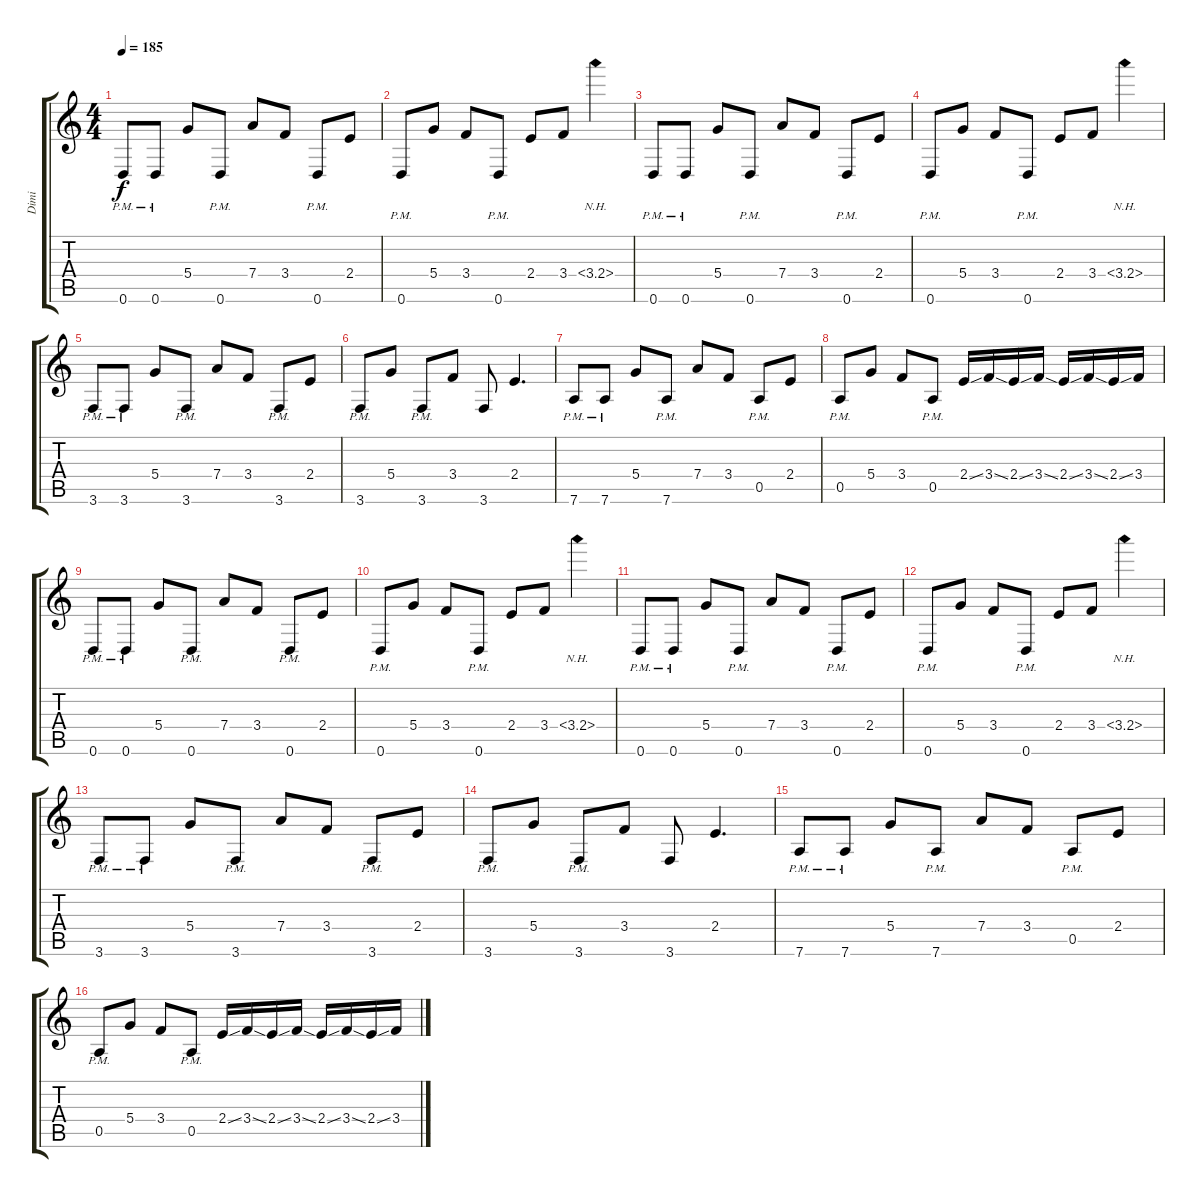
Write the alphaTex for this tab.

\track ("Dimi" "Dimi") {instrument distortionguitar}
\staff {score tabs}
\tuning (E4 B3 G3 D3 A2 D2) {hide}
\ts (4 4)
\tempo 185
\clef g2
\ks c
0.6{pm}.8{dy f} 0.6{pm}.8 5.4.8 0.6{pm}.8 7.4.8 3.4.8 0.6{pm}.8 2.4.8 |
0.6{pm}.8 5.4.8 3.4.8 0.6{pm}.8 2.4.8 3.4.8 3.4{nh}.4 |
0.6{pm}.8 0.6{pm}.8 5.4.8 0.6{pm}.8 7.4.8 3.4.8 0.6{pm}.8 2.4.8 |
0.6{pm}.8 5.4.8 3.4.8 0.6{pm}.8 2.4.8 3.4.8 3.4{nh}.4 |
3.6{pm}.8 3.6{pm}.8 5.4.8 3.6{pm}.8 7.4.8 3.4.8 3.6{pm}.8 2.4.8 |
3.6{pm}.8 5.4.8 3.6{pm}.8 3.4.8 3.6.8 2.4.4{d} |
7.6{pm}.8 7.6{pm}.8 5.4.8 7.6{pm}.8 7.4.8 3.4.8 0.5{pm}.8 2.4.8 |
0.5{pm}.8 5.4.8 3.4.8 0.5{pm}.8 2.4{ss}.16 3.4{ss}.16 2.4{ss}.16 3.4{ss}.16 2.4{ss}.16 3.4{ss}.16 2.4{ss}.16 3.4.16 |
0.6{pm}.8 0.6{pm}.8 5.4.8 0.6{pm}.8 7.4.8 3.4.8 0.6{pm}.8 2.4.8 |
0.6{pm}.8 5.4.8 3.4.8 0.6{pm}.8 2.4.8 3.4.8 3.4{nh}.4 |
0.6{pm}.8 0.6{pm}.8 5.4.8 0.6{pm}.8 7.4.8 3.4.8 0.6{pm}.8 2.4.8 |
0.6{pm}.8 5.4.8 3.4.8 0.6{pm}.8 2.4.8 3.4.8 3.4{nh}.4 |
3.6{pm}.8 3.6{pm}.8 5.4.8 3.6{pm}.8 7.4.8 3.4.8 3.6{pm}.8 2.4.8 |
3.6{pm}.8 5.4.8 3.6{pm}.8 3.4.8 3.6.8 2.4.4{d} |
7.6{pm}.8 7.6{pm}.8 5.4.8 7.6{pm}.8 7.4.8 3.4.8 0.5{pm}.8 2.4.8 |
0.5{pm}.8 5.4.8 3.4.8 0.5{pm}.8 2.4{ss}.16 3.4{ss}.16 2.4{ss}.16 3.4{ss}.16 2.4{ss}.16 3.4{ss}.16 2.4{ss}.16 3.4.16
